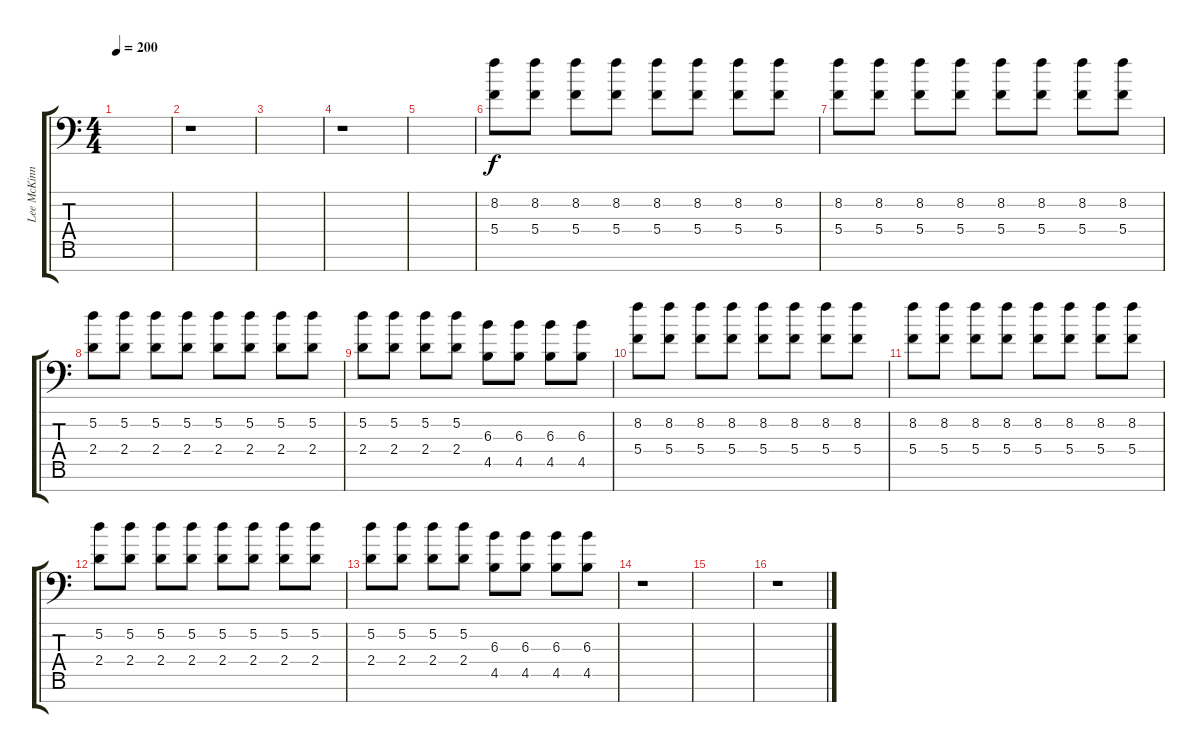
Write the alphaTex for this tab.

\track ("Lee McKinney - lead guitar" "Lee McKinn") {instrument distortionguitar}
\staff {score tabs}
\tuning (D4 A3 F3 C3 G2 D2 G1) {hide}
\ts (4 4)
\tempo 200
\clef f4
\ks c
|
r.1 |
|
r.1 |
|
(8.2 5.4).8 (8.2 5.4).8 (8.2 5.4).8 (8.2 5.4).8 (8.2 5.4).8 (8.2 5.4).8 (8.2 5.4).8 (8.2 5.4).8 |
(8.2 5.4).8 (8.2 5.4).8 (8.2 5.4).8 (8.2 5.4).8 (8.2 5.4).8 (8.2 5.4).8 (8.2 5.4).8 (8.2 5.4).8 |
(5.2 2.4).8 (5.2 2.4).8 (5.2 2.4).8 (5.2 2.4).8 (5.2 2.4).8 (5.2 2.4).8 (5.2 2.4).8 (5.2 2.4).8 |
(5.2 2.4).8 (5.2 2.4).8 (5.2 2.4).8 (5.2 2.4).8 (6.3 4.5).8 (6.3 4.5).8 (6.3 4.5).8 (6.3 4.5).8 |
(8.2 5.4).8 (8.2 5.4).8 (8.2 5.4).8 (8.2 5.4).8 (8.2 5.4).8 (8.2 5.4).8 (8.2 5.4).8 (8.2 5.4).8 |
(8.2 5.4).8 (8.2 5.4).8 (8.2 5.4).8 (8.2 5.4).8 (8.2 5.4).8 (8.2 5.4).8 (8.2 5.4).8 (8.2 5.4).8 |
(5.2 2.4).8 (5.2 2.4).8 (5.2 2.4).8 (5.2 2.4).8 (5.2 2.4).8 (5.2 2.4).8 (5.2 2.4).8 (5.2 2.4).8 |
(5.2 2.4).8 (5.2 2.4).8 (5.2 2.4).8 (5.2 2.4).8 (6.3 4.5).8 (6.3 4.5).8 (6.3 4.5).8 (6.3 4.5).8 |
r.1 |
|
r.1
